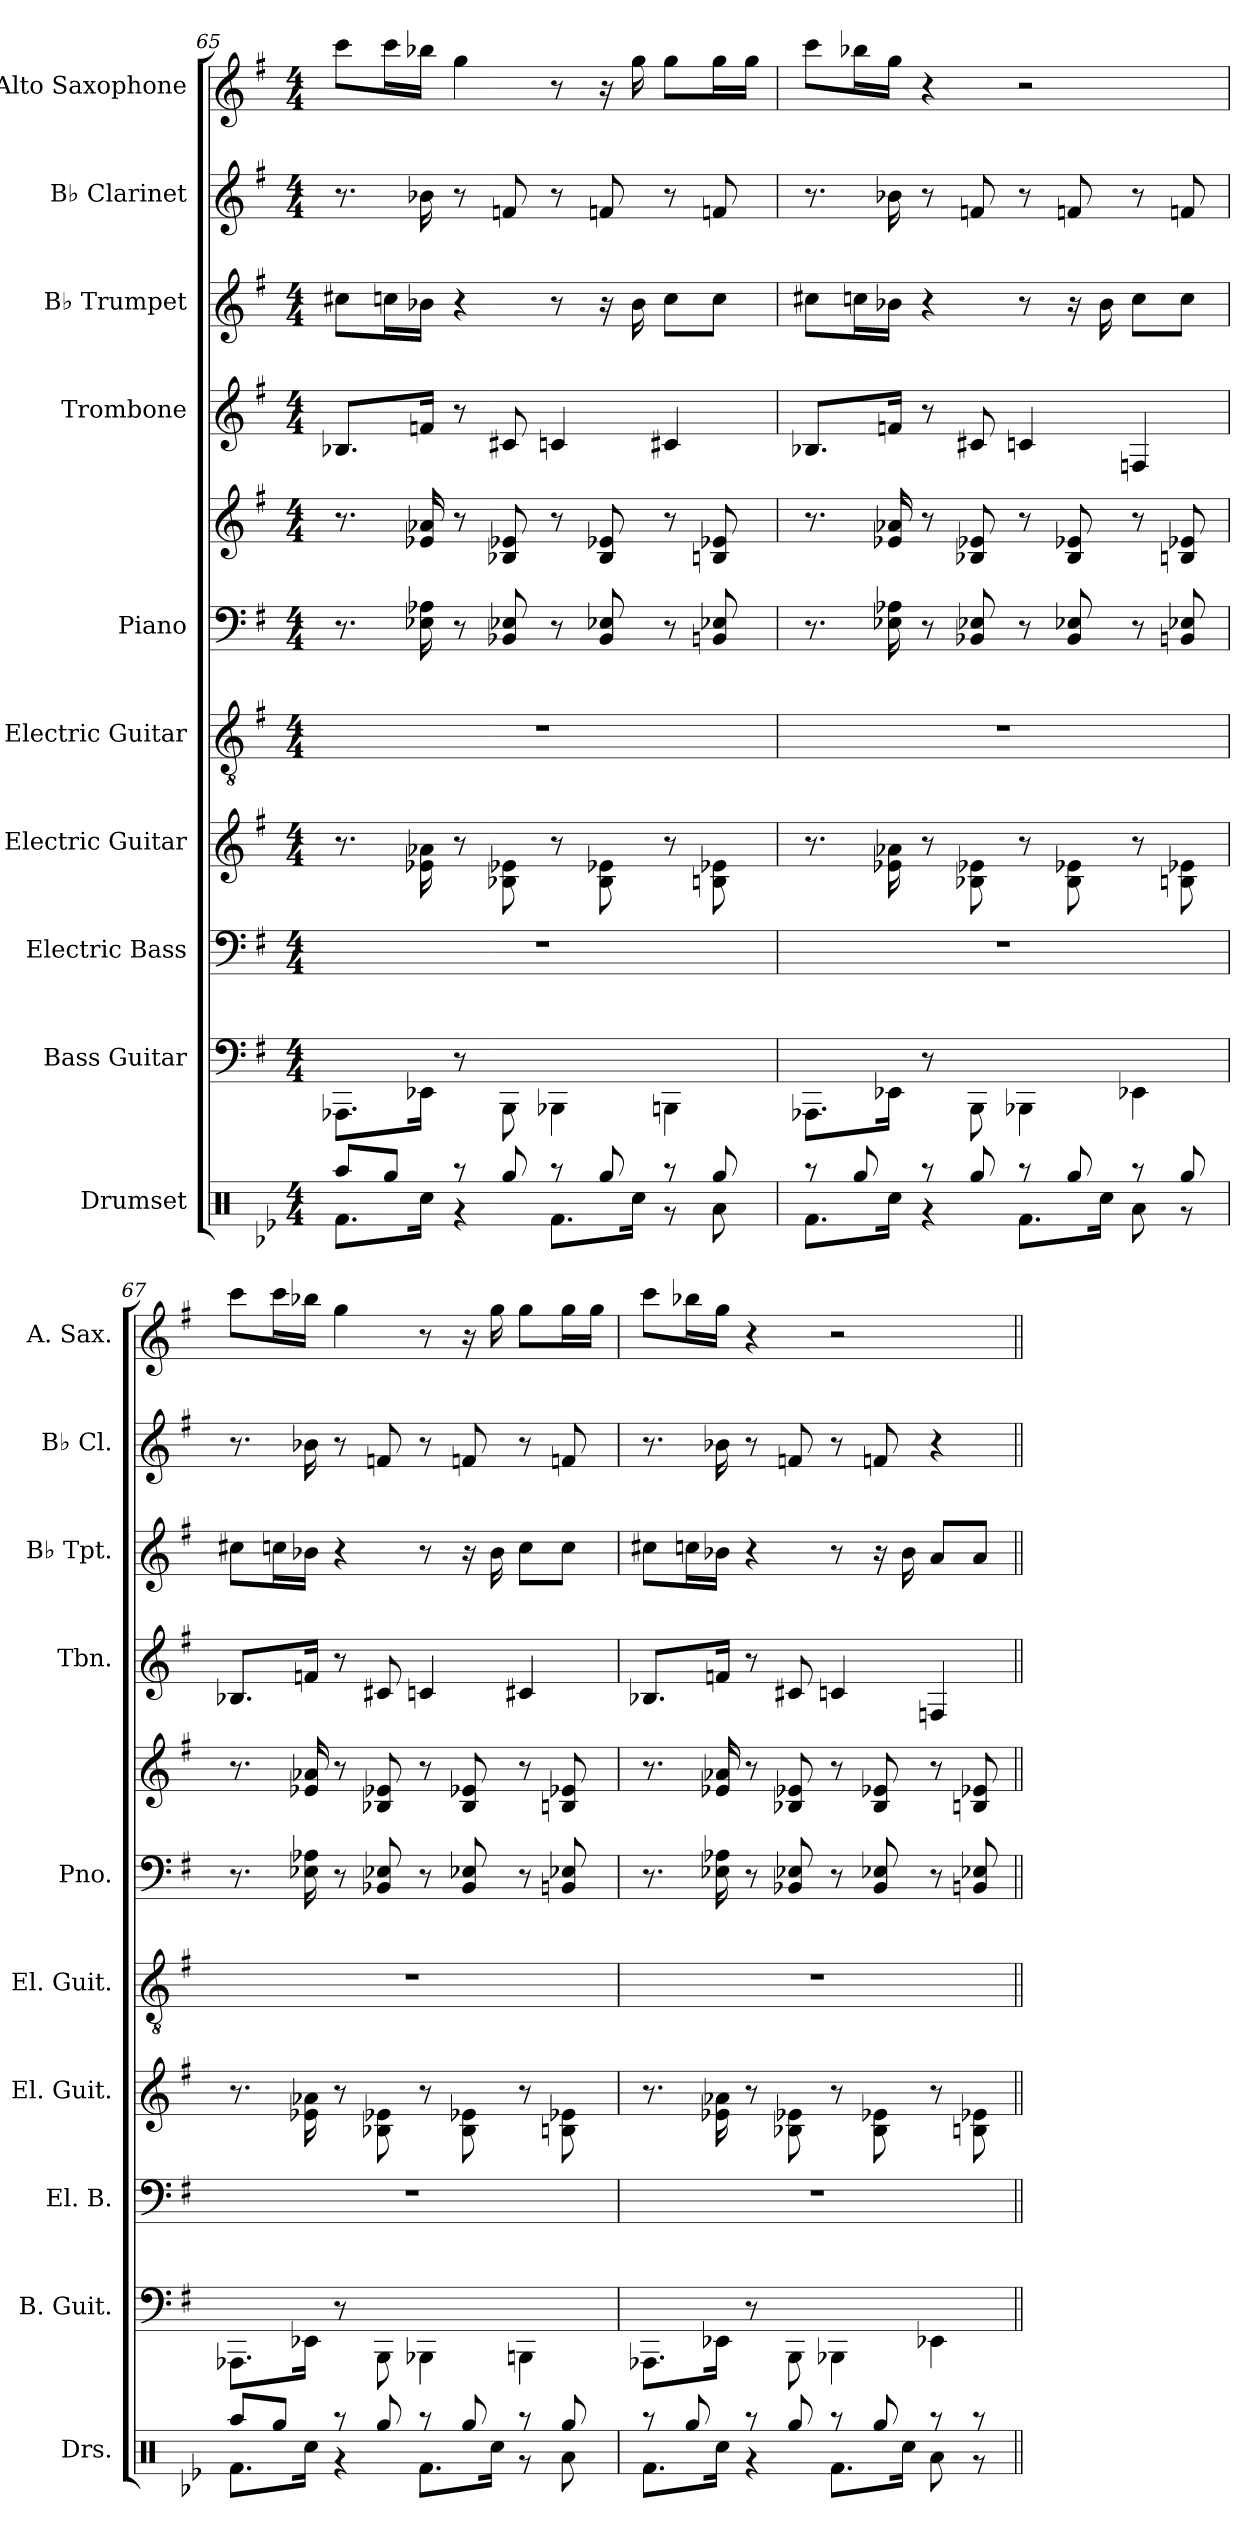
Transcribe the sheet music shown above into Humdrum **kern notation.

**kern	**kern	**kern	**kern	**kern	**kern	**kern	**kern	**kern	**kern	**kern
*part10	*part9	*part8	*part7	*part6	*part5	*part5	*part4	*part3	*part2	*part1
*staff11	*staff10	*staff9	*staff8	*staff7	*staff6	*staff5	*staff4	*staff3	*staff2	*staff1
*I"Drumset	*I"Bass Guitar	*I"Electric Bass	*I"Electric Guitar	*I"Electric Guitar	*I"Piano	*	*I"Trombone	*I"B♭ Trumpet	*I"B♭ Clarinet	*I"Alto Saxophone
*I'Drs.	*I'B. Guit.	*I'El. B.	*I'El. Guit.	*I'El. Guit.	*I'Pno.	*	*I'Tbn.	*I'B♭ Tpt.	*I'B♭ Cl.	*I'A. Sax.
!!LO:PB:g=z
*clefX	*	*clefF4	*	*clefGv2	*clefF4	*clefG2	*clefG2	*clefG2	*clefG2	*clefG2
*	*ITrd7c12	*ITrd7c12	*	*	*	*	*ITrd1c2	*ITrd1c2	*ITrd1c2	*ITrd5c9
*k[b-e-]	*k[f#]	*k[f#]	*k[f#]	*k[f#]	*k[f#]	*k[f#]	*k[b-]	*k[b-]	*k[b-]	*k[b-e-]
*M4/4	*M4/4	*M4/4	*M4/4	*M4/4	*M4/4	*M4/4	*M4/4	*M4/4	*M4/4	*M4/4
=65	=65	=65	=65	=65	=65	=65	=65	=65	=65	=65
*^	*	*	*	*	*	*	*	*	*	*
8Raa/L	8.Rf\L	8.AAAA-X\L	1r	8.r	1r	8.r	8.r	8.A-X/L	8bn\L	8.r	8ee-\L
8Rgg/J	.	.	.	.	.	.	.	.	16b-X\L	.	16ee-\L
.	16Rcc\Jk	16EEE-X\Jk	.	16e-X\ 16a-X\	.	16E-X\ 16A-X\	16e-X/ 16a-X/	16e-X/Jk	16a-X\JJ	16a-X\	16dd-X\JJ
8r	4r	8r	.	8r	.	8r	8r	8r	4r	8r	4b-\
8Rgg/	.	8BBBB\	.	8B-X\ 8e-X\	.	8BB-X/ 8E-X/	8B-X/ 8e-X/	8Bn/	.	8e-X/	.
8r	8.Rf\L	4BBBB-X\	.	8r	.	8r	8r	4B-X/	8r	8r	8r
8Rgg/	.	.	.	8B-\ 8e-X\	.	8BB-/ 8E-X/	8B-/ 8e-X/	.	16r	8e-X/	16r
.	16Rcc\Jk	.	.	.	.	.	.	.	16a-\	.	16b-\
8r	8r	4BBBBn\	.	8r	.	8r	8r	4Bn/	8b-\L	8r	8b-\L
8Rgg/	8Ra\	.	.	8Bn\ 8e-X\	.	8BBn/ 8E-X/	8Bn/ 8e-X/	.	8b-\J	8e-X/	16b-\L
.	.	.	.	.	.	.	.	.	.	.	16b-\JJ
!!LO:PB:g=z
=66	=66	=66	=66	=66	=66	=66	=66	=66	=66	=66	=66
8r	8.Rf\L	8.AAAA-X\L	1r	8.r	1r	8.r	8.r	8.A-X/L	8bn\L	8.r	8ee-\L
8Rgg/	.	.	.	.	.	.	.	.	16b-X\L	.	16dd-X\L
.	16Rcc\Jk	16EEE-X\Jk	.	16e-X\ 16a-X\	.	16E-X\ 16A-X\	16e-X/ 16a-X/	16e-X/Jk	16a-X\JJ	16a-X\	16b-\JJ
8r	4r	8r	.	8r	.	8r	8r	8r	4r	8r	4r
8Rgg/	.	8BBBB\	.	8B-X\ 8e-X\	.	8BB-X/ 8E-X/	8B-X/ 8e-X/	8Bn/	.	8e-X/	.
8r	8.Rf\L	4BBBB-X\	.	8r	.	8r	8r	4B-X/	8r	8r	2r
8Rgg/	.	.	.	8B-\ 8e-X\	.	8BB-/ 8E-X/	8B-/ 8e-X/	.	16r	8e-X/	.
.	16Rcc\Jk	.	.	.	.	.	.	.	16a-\	.	.
8r	8Ra\	4EEE-X\	.	8r	.	8r	8r	4E-X/	8b-\L	8r	.
8Rgg/	8r	.	.	8Bn\ 8e-X\	.	8BBn/ 8E-X/	8Bn/ 8e-X/	.	8b-\J	8e-X/	.
!!LO:PB:g=z
=67	=67	=67	=67	=67	=67	=67	=67	=67	=67	=67	=67
8Raa/L	8.Rf\L	8.AAAA-X\L	1r	8.r	1r	8.r	8.r	8.A-X/L	8bn\L	8.r	8ee-\L
8Rgg/J	.	.	.	.	.	.	.	.	16b-X\L	.	16ee-\L
.	16Rcc\Jk	16EEE-X\Jk	.	16e-X\ 16a-X\	.	16E-X\ 16A-X\	16e-X/ 16a-X/	16e-X/Jk	16a-X\JJ	16a-X\	16dd-X\JJ
8r	4r	8r	.	8r	.	8r	8r	8r	4r	8r	4b-\
8Rgg/	.	8BBBB\	.	8B-X\ 8e-X\	.	8BB-X/ 8E-X/	8B-X/ 8e-X/	8Bn/	.	8e-X/	.
8r	8.Rf\L	4BBBB-X\	.	8r	.	8r	8r	4B-X/	8r	8r	8r
8Rgg/	.	.	.	8B-\ 8e-X\	.	8BB-/ 8E-X/	8B-/ 8e-X/	.	16r	8e-X/	16r
.	16Rcc\Jk	.	.	.	.	.	.	.	16a-\	.	16b-\
8r	8r	4BBBBn\	.	8r	.	8r	8r	4Bn/	8b-\L	8r	8b-\L
8Rgg/	8Ra\	.	.	8Bn\ 8e-X\	.	8BBn/ 8E-X/	8Bn/ 8e-X/	.	8b-\J	8e-X/	16b-\L
.	.	.	.	.	.	.	.	.	.	.	16b-\JJ
!!LO:PB:g=z
=68	=68	=68	=68	=68	=68	=68	=68	=68	=68	=68	=68
8r	8.Rf\L	8.AAAA-X\L	1r	8.r	1r	8.r	8.r	8.A-X/L	8bn\L	8.r	8ee-\L
8Rgg/	.	.	.	.	.	.	.	.	16b-X\L	.	16dd-X\L
.	16Rcc\Jk	16EEE-X\Jk	.	16e-X\ 16a-X\	.	16E-X\ 16A-X\	16e-X/ 16a-X/	16e-X/Jk	16a-X\JJ	16a-X\	16b-\JJ
8r	4r	8r	.	8r	.	8r	8r	8r	4r	8r	4r
8Rgg/	.	8BBBB\	.	8B-X\ 8e-X\	.	8BB-X/ 8E-X/	8B-X/ 8e-X/	8Bn/	.	8e-X/	.
8r	8.Rf\L	4BBBB-X\	.	8r	.	8r	8r	4B-X/	8r	8r	2r
8Rgg/	.	.	.	8B-\ 8e-X\	.	8BB-/ 8E-X/	8B-/ 8e-X/	.	16r	8e-X/	.
.	16Rcc\Jk	.	.	.	.	.	.	.	16a-\	.	.
8r	8Ra\	4EEE-X\	.	8r	.	8r	8r	4E-X/	8g/L	4r	.
8r	8r	.	.	8Bn\ 8e-X\	.	8BBn/ 8E-X/	8Bn/ 8e-X/	.	8g/J	.	.
*v	*v	*	*	*	*	*	*	*	*	*	*
=||	=||	=||	=||	=||	=||	=||	=||	=||	=||	=||
*-	*-	*-	*-	*-	*-	*-	*-	*-	*-	*-
